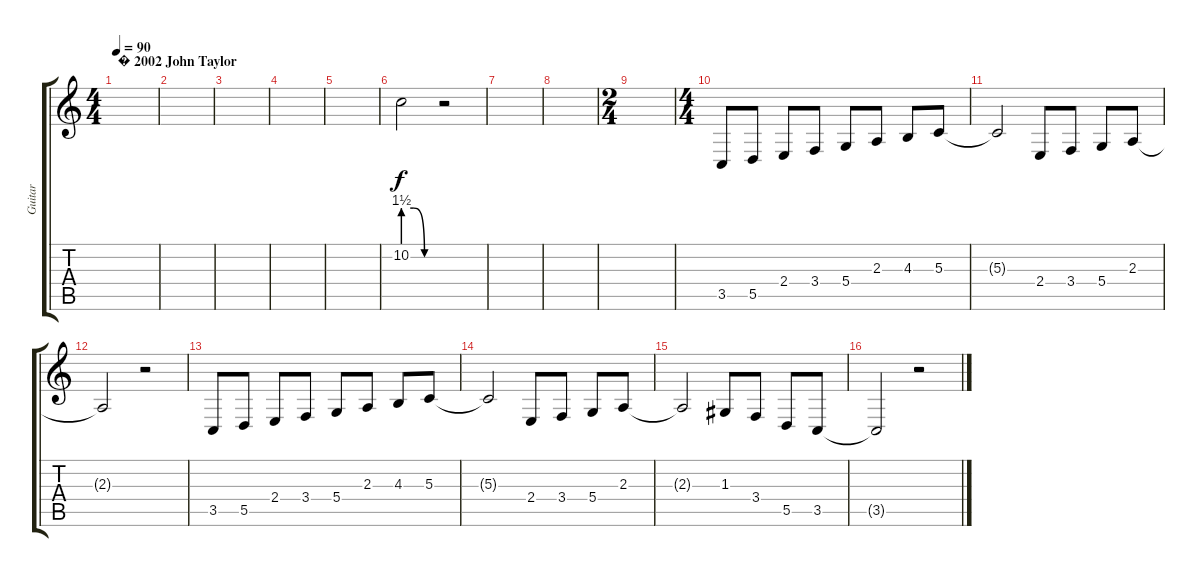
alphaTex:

\track ("Guitar" "Guitar") {instrument lead5charang}
\staff {score tabs}
\tuning (E4 B3 G3 D3 A2 E2) {hide}
\ts (4 4)
\section ("" "� 2002 John Taylor")
\tempo 90
\clef g2
\ks c
|
|
|
|
|
10.2{be (custom 0 6 20 6 40 0 60 0)}.2 r.2 |
|
\section ("" "")
|
\ts (2 4)
|
\ts (4 4)
3.5.8{dy f} 5.5.8 2.4.8 3.4.8 5.4.8 2.3.8 4.3.8 5.3.8 |
5.3{t}.2 2.4.8 3.4.8 5.4.8 2.3.8 |
2.3{t}.2 r.2 |
3.5.8 5.5.8 2.4.8 3.4.8 5.4.8 2.3.8 4.3.8 5.3.8 |
5.3{t}.2 2.4.8 3.4.8 5.4.8 2.3.8 |
2.3{t}.2 1.3.8 3.4.8 5.5.8 3.5.8 |
3.5{t}.2 r.2
